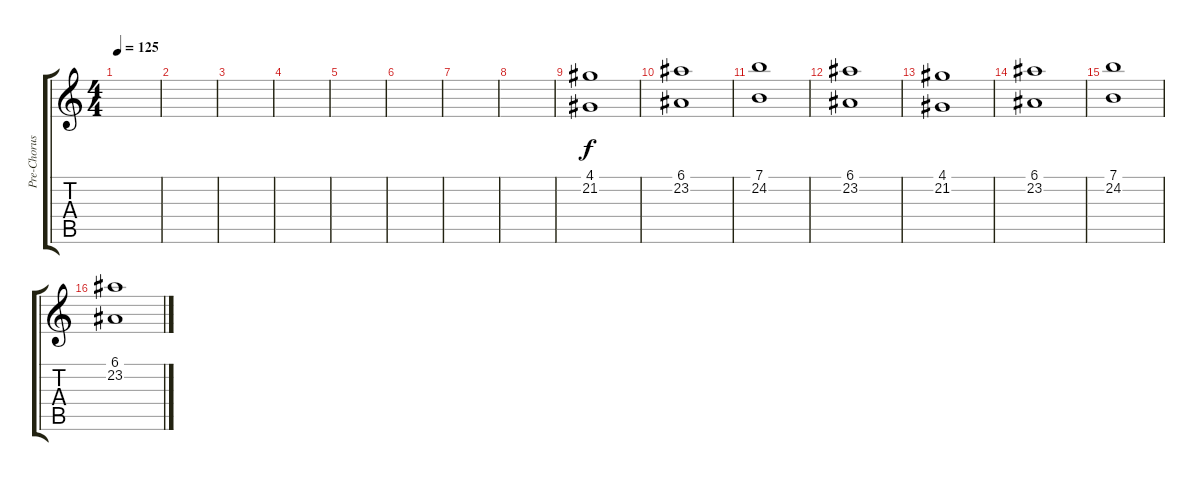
\track ("Pre-Chorus" "Pre-Chorus") {instrument fx7echoes}
\staff {score tabs}
\tuning (E4 B3 G3 D3 A2 E2) {hide}
\ts (4 4)
\tempo 125
\clef g2
\ks c
|
|
|
|
|
|
|
|
(4.1 21.2).1 |
(6.1 23.2).1 |
(7.1 24.2).1 |
(6.1 23.2).1 |
(4.1 21.2).1 |
(6.1 23.2).1 |
(7.1 24.2).1 |
(6.1 23.2).1
